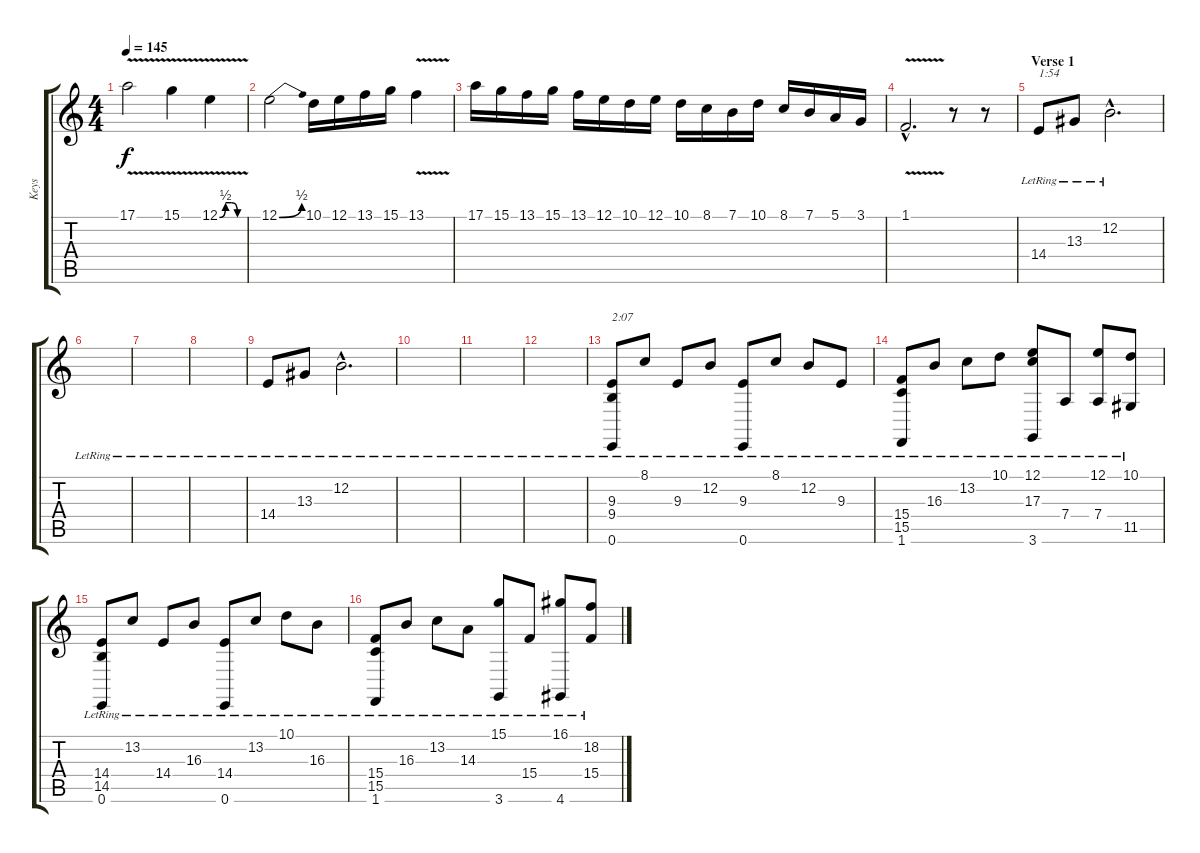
\track ("Keys" "Keys") {instrument acousticgrandpiano}
\staff {score tabs}
\tuning (E4 B3 G3 D3 A2 E2) {hide}
\ts (4 4)
\tempo 145
\clef g2
\ks c
17.1{v}.2{dy f} 15.1{v}.4 12.1{be (custom 0 0 15 2 30 2 45 0 60 0) v}.4 |
12.1{be (bend 0 0 60 2)}.2 10.1.16 12.1.16 13.1.16 15.1.16 13.1{v}.4 |
17.1.16 15.1.16 13.1.16 15.1.16 13.1.16 12.1.16 10.1.16 12.1.16 10.1.16 8.1.16 7.1.16 10.1.16 8.1.16 7.1.16 5.1.16 3.1.16 |
1.1{v hac}.2{d volume 4} r.8 r.8{volume 11 instrument acousticgrandpiano} |
\section ("" "Verse 1")
14.4{lr}.8{txt "1:54"} 13.3{lr}.8 12.2{hac lr}.2{d} |
|
|
|
14.4{lr}.8 13.3{lr}.8 12.2{hac lr}.2{d} |
|
|
|
(9.3{lr} 9.4{lr} 0.6{lr}).8{txt "2:07" volume 12 instrument acousticgrandpiano} 8.1{lr}.8 9.3{lr}.8 12.2{lr}.8 (9.3{lr} 0.6{lr}).8 8.1{lr}.8 12.2{lr}.8 9.3{lr}.8 |
(15.4{lr} 15.5{lr} 1.6{lr}).8 16.3{lr}.8 13.2{lr}.8 10.1{lr}.8 (12.1{lr} 17.3{lr} 3.6{lr}).8 7.4{lr}.8 (12.1{lr} 7.4{lr}).8 (10.1{lr} 11.5{lr}).8 |
(14.4{lr} 14.5{lr} 0.6{lr}).8 13.2{lr}.8 14.4{lr}.8 16.3{lr}.8 (14.4{lr} 0.6{lr}).8 13.2{lr}.8 10.1{lr}.8 16.3{lr}.8 |
(15.4{lr} 15.5{lr} 1.6{lr}).8 16.3{lr}.8 13.2{lr}.8 14.3{lr}.8 (15.1{lr} 3.6{lr}).8 15.4{lr}.8 (16.1{lr} 4.6{lr}).8 (18.2{lr} 15.4{lr}).8
